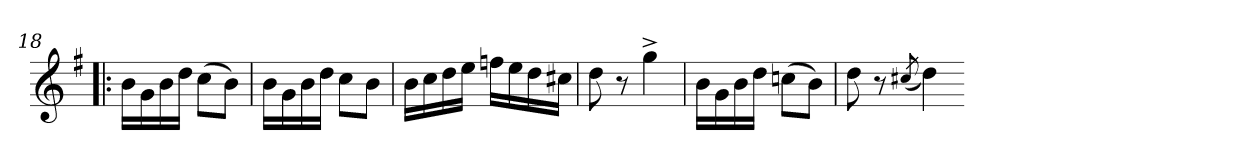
**kern
*part1
*staff1
*clefG2
*k[f#]
*G:
=18!|:
16bLL
16g
16b
16ddJJ
(8ccL
8bJ)
=19
16bLL
16g
16b
16ddJJ
8ccL
8bJ
=20
16bLL
16cc
16dd
16eeJJ
16ffnLL
16ee
16dd
16cc#XJJ
=21
8dd
8r
4gg^
=22
16bLL
16g
16b
16ddJJ
(8ccnL
8bJ)
=23
8dd
8r
(8qcc#X/
4dd)
=-
*-
